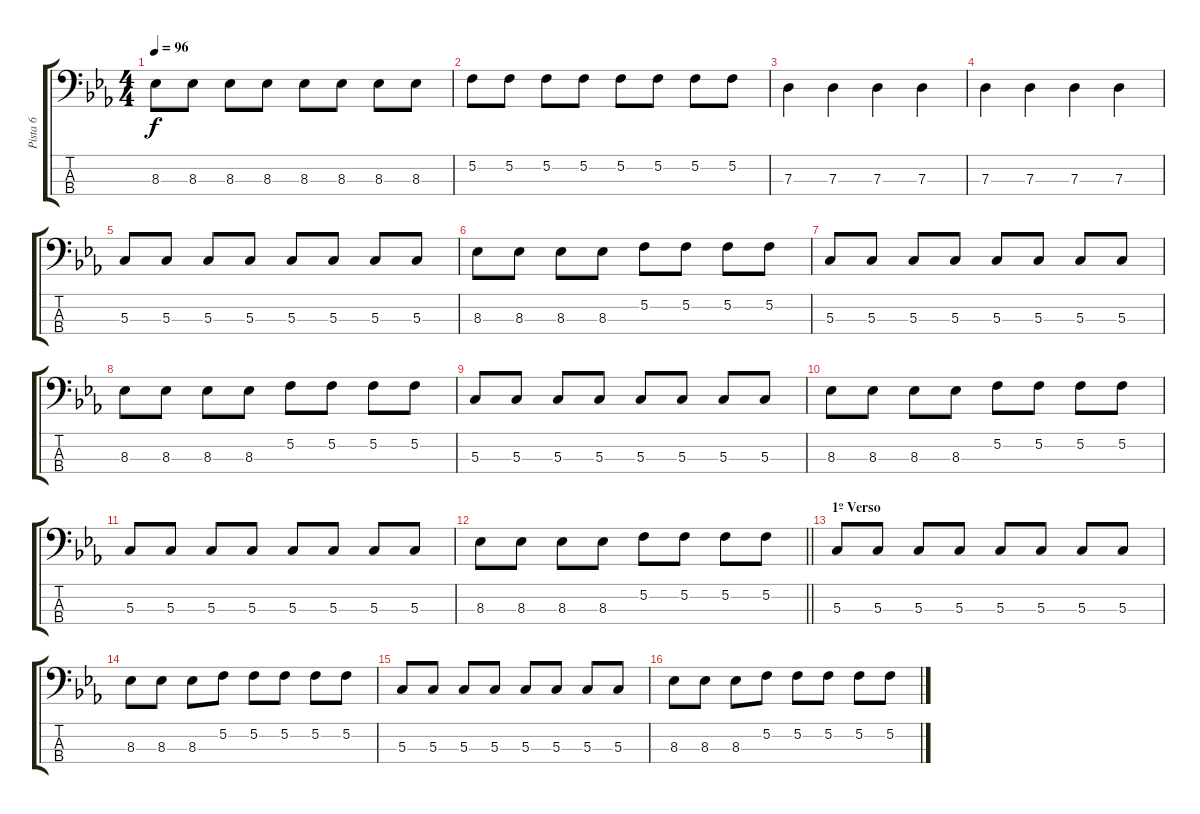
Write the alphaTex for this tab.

\track ("Pista 6" "Pista 6") {instrument electricbasspick}
\staff {score tabs}
\tuning (F2 C2 G1 C1) {hide}
\ts (4 4)
\tempo 96
\clef f4
\ks eb
8.3.8{dy f} 8.3.8 8.3.8 8.3.8 8.3.8 8.3.8 8.3.8 8.3.8 |
5.2.8 5.2.8 5.2.8 5.2.8 5.2.8 5.2.8 5.2.8 5.2.8 |
7.3.4 7.3.4 7.3.4 7.3.4 |
7.3.4 7.3.4 7.3.4 7.3.4 |
5.3.8 5.3.8 5.3.8 5.3.8 5.3.8 5.3.8 5.3.8 5.3.8 |
8.3.8 8.3.8 8.3.8 8.3.8 5.2.8 5.2.8 5.2.8 5.2.8 |
5.3.8 5.3.8 5.3.8 5.3.8 5.3.8 5.3.8 5.3.8 5.3.8 |
8.3.8 8.3.8 8.3.8 8.3.8 5.2.8 5.2.8 5.2.8 5.2.8 |
5.3.8 5.3.8 5.3.8 5.3.8 5.3.8 5.3.8 5.3.8 5.3.8 |
8.3.8 8.3.8 8.3.8 8.3.8 5.2.8 5.2.8 5.2.8 5.2.8 |
5.3.8 5.3.8 5.3.8 5.3.8 5.3.8 5.3.8 5.3.8 5.3.8 |
\barLineRight lightlight
8.3.8 8.3.8 8.3.8 8.3.8 5.2.8 5.2.8 5.2.8 5.2.8 |
\section ("" "1º Verso")
5.3.8 5.3.8 5.3.8 5.3.8 5.3.8 5.3.8 5.3.8 5.3.8 |
8.3.8 8.3.8 8.3.8 5.2.8 5.2.8 5.2.8 5.2.8 5.2.8 |
5.3.8 5.3.8 5.3.8 5.3.8 5.3.8 5.3.8 5.3.8 5.3.8 |
8.3.8 8.3.8 8.3.8 5.2.8 5.2.8 5.2.8 5.2.8 5.2.8
